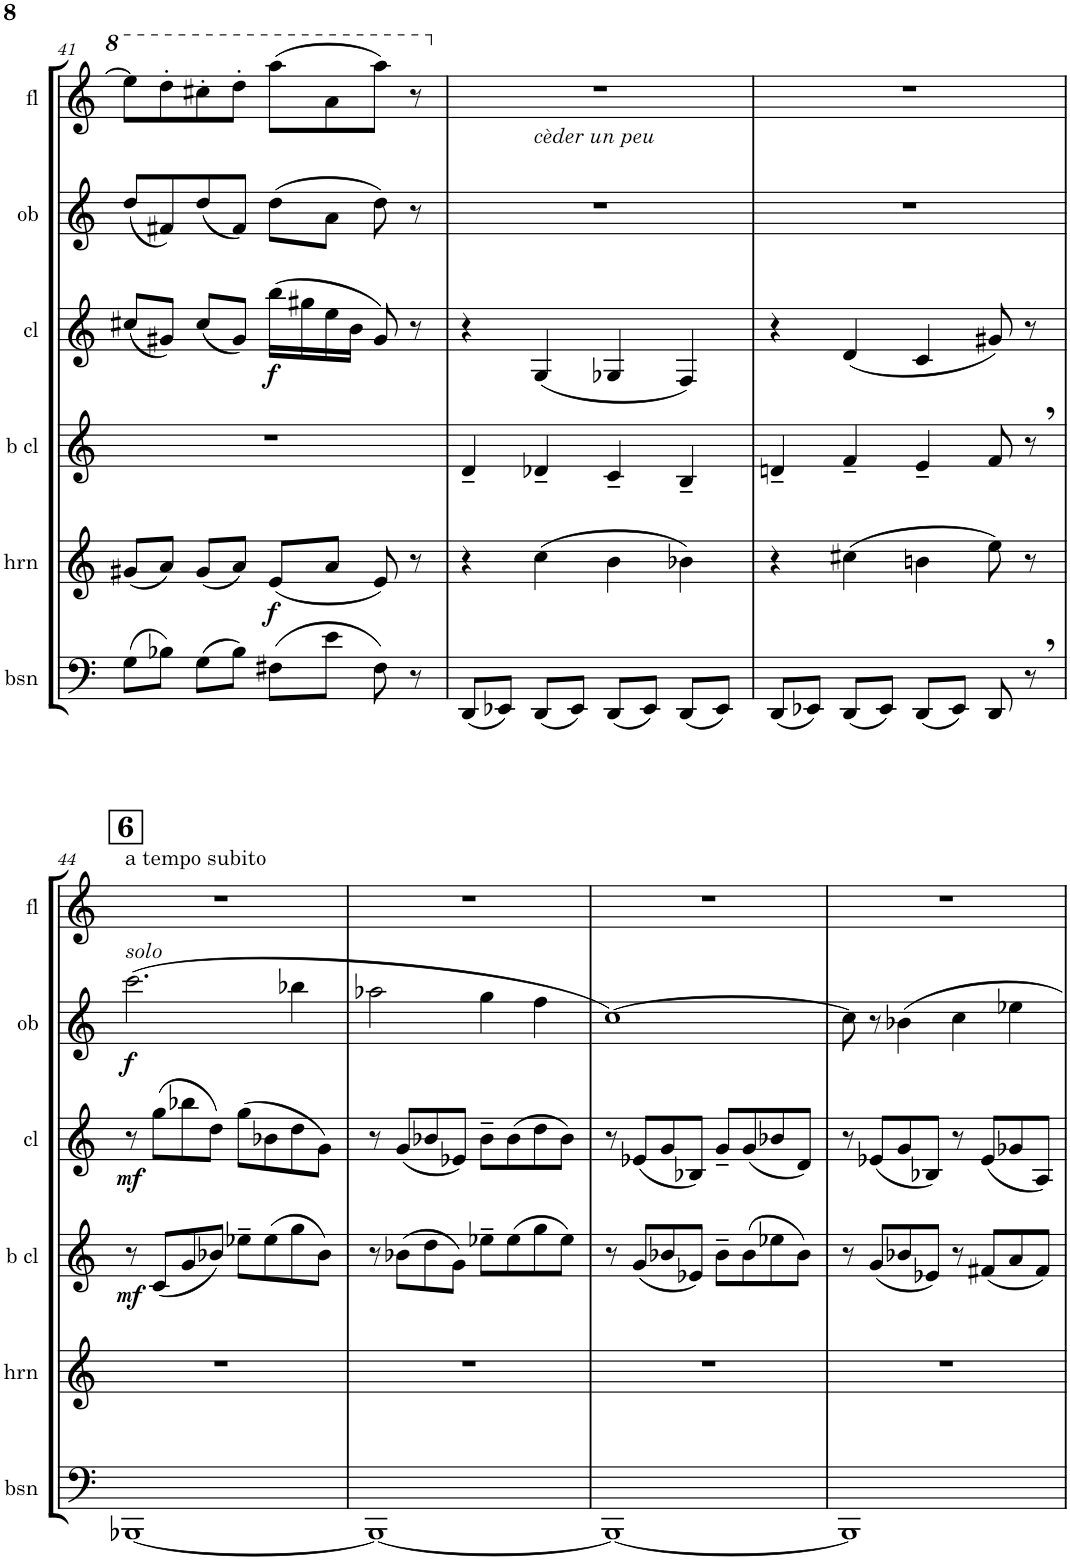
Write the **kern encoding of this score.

**kern	**kern	**dynam	**kern	**dynam	**kern	**dynam	**kern	**dynam	**kern
*part6	*part5	*part5	*part4	*part4	*part3	*part3	*part2	*part2	*part1
*staff6	*staff5	*staff5	*staff4	*staff4	*staff3	*staff3	*staff2	*staff2	*staff1
*I"Bassoon	*I"Horn in F	*	*I"Bb Bass Clarinet	*	*I"Bb Clarinet	*	*I"Oboe	*	*I"Flute
*I'bsn	*I'hrn	*	*I'b cl	*	*I'cl	*	*I'ob	*	*I'fl
!!LO:PB:g=z
*clefF4	*clefG2	*	*clefG2	*	*clefG2	*	*clefG2	*	*clefG2
*	*Trd4c7	*	*Trd8c14	*	*Trd1c2	*	*	*	*
*k[]	*k[]	*	*k[]	*	*k[]	*	*k[]	*	*k[]
*M4/4	*M4/4	*	*M4/4	*	*M4/4	*	*M4/4	*	*M4/4
=41	=41	=41	=41	=41	=41	=41	=41	=41	=41
(8G\L	(8g#X/L	.	1r	.	(8cc#X/L	.	(8dd/L	.	8eee-\L]
8B-X\J)	8a/J)	.	.	.	8g#X/J)	.	8f#X/)	.	8ddd'\
(8G\L	(8g#/L	.	.	.	(8cc#/L	.	(8dd/	.	8ccc#X'\
8B-\J)	8a/J)	.	.	.	8g#/J)	.	8f#/J)	.	8ddd'\J
!	!	!LO:DY:b	!	!	!	!LO:DY:b	!	!	!
(8F#X\L	(8e/L	f	.	.	(16bb\LL	f	(8dd\L	.	(8aaa\L
.	.	.	.	.	16gg#X\	.	.	.	.
8e\J	8a/J	.	.	.	16ee\	.	8a\J	.	8aa\
.	.	.	.	.	16b\JJ	.	.	.	.
8F#\)	8e/)	.	.	.	8g#/)	.	8dd\)	.	8aaa\J)
8r	8r	.	.	.	8r	.	8r	.	8r
=42	=42	=42	=42	=42	=42	=42	=42	=42	=42
*	*	*	*	*	*	*	*	*	*^
(8DD/L	4r	.	4d~/	.	4r	.	1r	.	1r	4ryy
8EE-X/J)	.	.	.	.	.	.	.	.	.	.
!	!	!	!	!	!	!	!	!	!	!LO:TX:b:i:t=cèder un peu
(8DD/L	(4cc\	.	4d-X~/	.	(4G/	.	.	.	.	2.ryy
8EE-/J)	.	.	.	.	.	.	.	.	.	.
(8DD/L	4b\	.	4c~/	.	4G-X/	.	.	.	.	.
8EE-/J)	.	.	.	.	.	.	.	.	.	.
(8DD/L	4b-X\)	.	4B~/	.	4F/)	.	.	.	.	.
8EE-/J)	.	.	.	.	.	.	.	.	.	.
*	*	*	*	*	*	*	*	*	*v	*v
=43	=43	=43	=43	=43	=43	=43	=43	=43	=43
(8DD/L	4r	.	4dn~/	.	4r	.	1r	.	1r
8EE-X/J)	.	.	.	.	.	.	.	.	.
(8DD/L	(4cc#X\	.	4f~/	.	(4d/	.	.	.	.
8EE-/J)	.	.	.	.	.	.	.	.	.
(8DD/L	4bn\	.	4e~/	.	4c/	.	.	.	.
8EE-/J)	.	.	.	.	.	.	.	.	.
8DD/	8ee\)	.	8f/	.	8g#X/)	.	.	.	.
8r	8r	.	8r	.	8r	.	.	.	.
!!LO:LB:g=z
!!LO:REH:place=s1:a:B:cj:fs=14:t=6
=44	=44	=44	=44	=44	=44	=44	=44	=44	=44
!	!	!	!	!	!	!	!	!	!LO:TX:a:t=a tempo subito
!	!	!	!	!	!	!	!LO:TX:a:i:t=solo	!	!
!	!	!	!	!LO:DY:b	!	!LO:DY:b	!	!LO:DY:b	!
[1BBB-X	1r	.	8r	mf	8r	mf	(2.ccc\	f	1r
.	.	.	(8c/L	.	(8gg\L	.	.	.	.
.	.	.	8g/	.	8bb-X\	.	.	.	.
.	.	.	8b-X/J)	.	8dd\J)	.	.	.	.
.	.	.	8ee-X~\L	.	(8gg\L	.	.	.	.
.	.	.	(8ee-\	.	8b-X\	.	.	.	.
.	.	.	8gg\	.	8dd\	.	4bb-X\	.	.
.	.	.	8b-\J)	.	8g\J)	.	.	.	.
=45	=45	=45	=45	=45	=45	=45	=45	=45	=45
1BBB-_	1r	.	8r	.	8r	.	2aa-X\	.	1r
.	.	.	(8b-X\L	.	(8g/L	.	.	.	.
.	.	.	8dd\	.	8b-X/	.	.	.	.
.	.	.	8g\J)	.	8e-X/J)	.	.	.	.
.	.	.	8ee-X~\L	.	8b-~\L	.	4gg\	.	.
.	.	.	(8ee-\	.	(8b-\	.	.	.	.
.	.	.	8gg\	.	8dd\	.	4ff\	.	.
.	.	.	8ee-\J)	.	8b-\J)	.	.	.	.
=46	=46	=46	=46	=46	=46	=46	=46	=46	=46
1BBB-_	1r	.	8r	.	8r	.	[1cc)	.	1r
.	.	.	(8g/L	.	(8e-X/L	.	.	.	.
.	.	.	8b-X/	.	8g/	.	.	.	.
.	.	.	8e-X/J)	.	8B-X/J)	.	.	.	.
.	.	.	8b-~\L	.	8g~/L	.	.	.	.
.	.	.	(8b-\	.	(8g/	.	.	.	.
.	.	.	8ee-X\	.	8b-X/	.	.	.	.
.	.	.	8b-\J)	.	8d/J)	.	.	.	.
=47	=47	=47	=47	=47	=47	=47	=47	=47	=47
1BBB-]	1r	.	8r	.	8r	.	8cc\]	.	1r
.	.	.	(8g/L	.	(8e-X/L	.	8r	.	.
.	.	.	8b-X/	.	8g/	.	4b-X\	.	.
.	.	.	8e-X/J)	.	8B-X/J)	.	.	.	.
.	.	.	8r	.	8r	.	4cc\	.	.
.	.	.	(8f#X/L	.	(8e-/L	.	.	.	.
.	.	.	8a/	.	8g-X/	.	4ee-X\	.	.
.	.	.	8f#/J)	.	8A/J)	.	.	.	.
=	=	=	=	=	=	=	=	=	=
*-	*-	*-	*-	*-	*-	*-	*-	*-	*-
